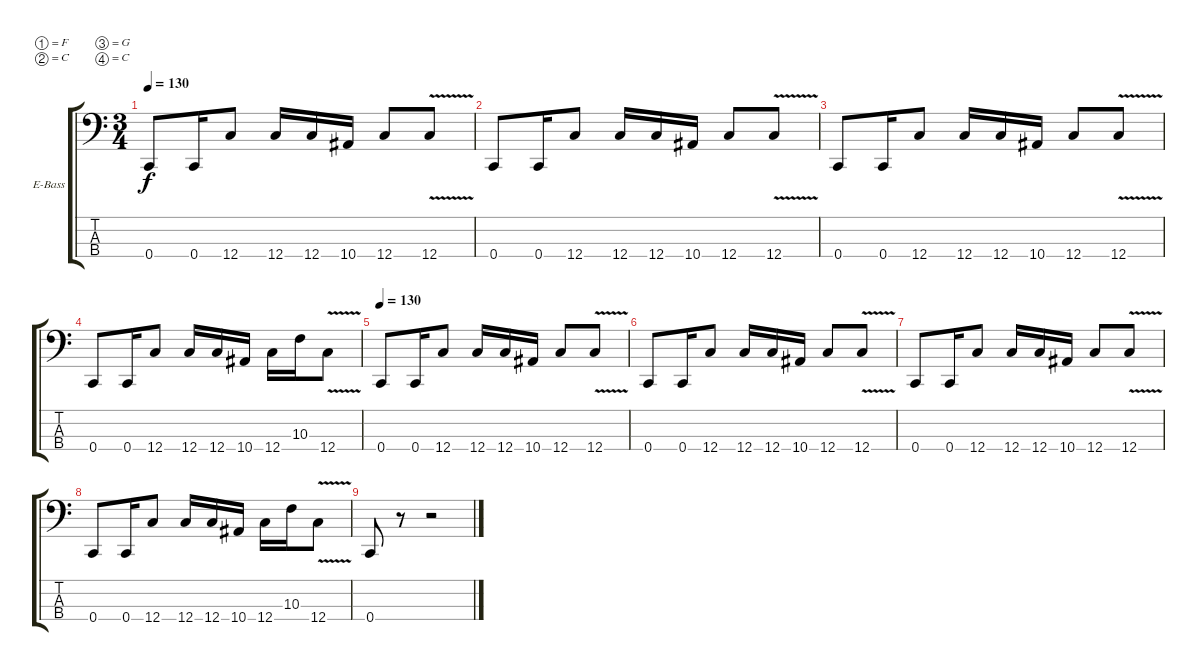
\bracketExtendMode groupsimilarinstruments
\firstSystemTrackNameOrientation horizontal
\otherSystemsTrackNameOrientation horizontal
\track ("Bob Rock (Bass)" "E-Bass") {instrument electricbassfinger}
\staff {score tabs}
\tuning (F2 C2 G1 C1)
\ts (3 4)
\tempo 130
\clef f4
\ks c
0.4.8{dy f} 0.4.16 12.4.8 12.4.16 12.4.16 10.4.16 12.4.8 12.4{v}.8 |
0.4.8 0.4.16 12.4.8 12.4.16 12.4.16 10.4.16 12.4.8 12.4{v}.8 |
0.4.8 0.4.16 12.4.8 12.4.16 12.4.16 10.4.16 12.4.8 12.4{v}.8 |
0.4.8 0.4.16 12.4.8 12.4.16 12.4.16 10.4.16 12.4.16 10.3.16 12.4{v}.8 |
\tempo 130
0.4.8 0.4.16 12.4.8 12.4.16 12.4.16 10.4.16 12.4.8 12.4{v}.8 |
0.4.8 0.4.16 12.4.8 12.4.16 12.4.16 10.4.16 12.4.8 12.4{v}.8 |
0.4.8 0.4.16 12.4.8 12.4.16 12.4.16 10.4.16 12.4.8 12.4{v}.8 |
0.4.8 0.4.16 12.4.8 12.4.16 12.4.16 10.4.16 12.4.16 10.3.16 12.4{v}.8 |
0.4.8 r.8 r.2
